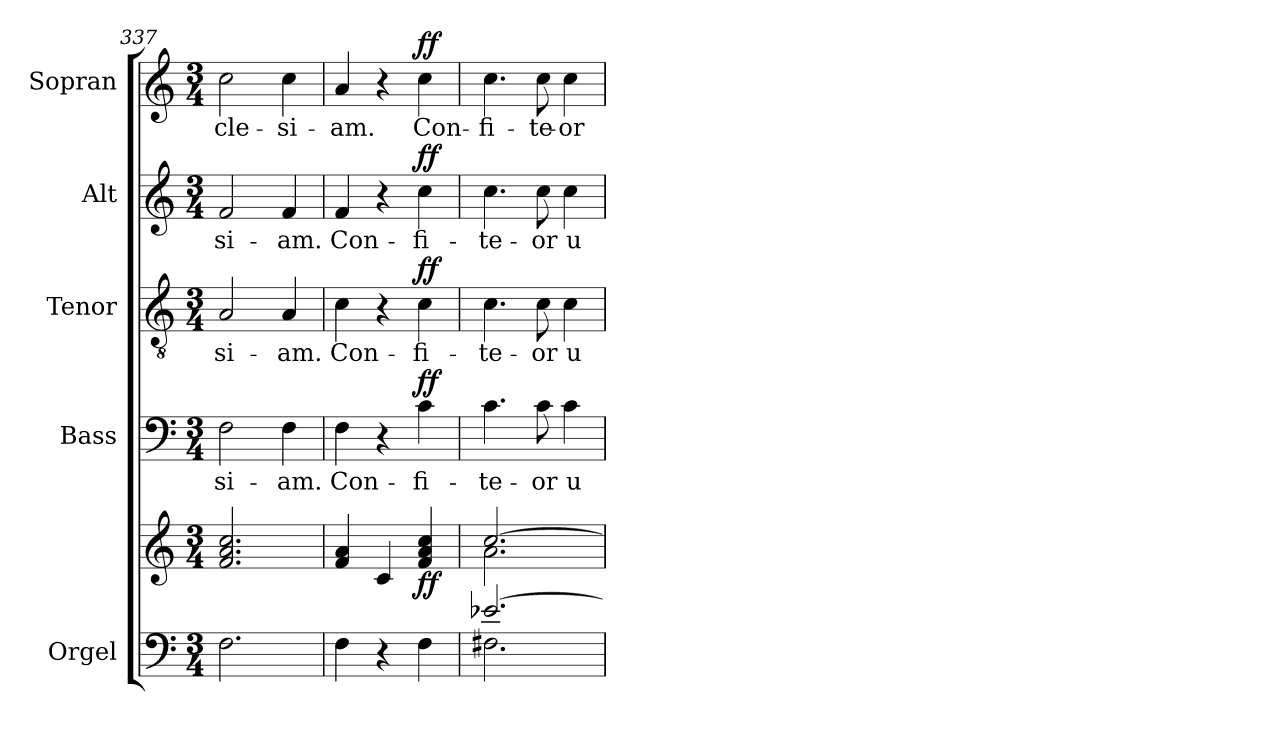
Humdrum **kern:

**kern	**kern	**dynam	**kern	**text	**dynam	**kern	**text	**dynam	**kern	**text	**dynam	**kern	**text	**dynam
*part5	*part5	*part5	*part4	*part4	*part4	*part3	*part3	*part3	*part2	*part2	*part2	*part1	*part1	*part1
*staff6	*staff5	*staff5/6	*staff4	*staff4	*staff4	*staff3	*staff3	*staff3	*staff2	*staff2	*staff2	*staff1	*staff1	*staff1
*I"Orgel	*	*	*I"Bass	*	*	*I"Tenor	*	*	*I"Alt	*	*	*I"Sopran	*	*
*I'Org.	*	*	*I'B.	*	*	*I'T.	*	*	*I'A.	*	*	*I'S.	*	*
*clefF4	*clefG2	*	*clefF4	*	*	*clefGv2	*	*	*clefG2	*	*	*clefG2	*	*
*k[]	*k[]	*	*k[]	*	*	*k[]	*	*	*k[]	*	*	*k[]	*	*
*C:	*C:	*	*C:	*	*	*C:	*	*	*C:	*	*	*C:	*	*
*M3/4	*M3/4	*	*M3/4	*	*	*M3/4	*	*	*M3/4	*	*	*M3/4	*	*
=337	=337	=337	=337	=337	=337	=337	=337	=337	=337	=337	=337	=337	=337	=337
!	!	!	!	!LO:LY:b	!	!	!LO:LY:b	!	!	!LO:LY:b	!	!	!LO:LY:b	!
2.F\	2.f/ 2.a/ 2.cc/	.	2F\	-si-	.	2A/	-si-	.	2f/	-si-	.	2cc\	-cle-	.
!	!	!	!	!LO:LY:b	!	!	!LO:LY:b	!	!	!LO:LY:b	!	!	!LO:LY:b	!
.	.	.	4F\	-am.	.	4A/	-am.	.	4f/	-am.	.	4cc\	-si-	.
=338	=338	=338	=338	=338	=338	=338	=338	=338	=338	=338	=338	=338	=338	=338
!	!	!	!	!LO:LY:b	!	!	!LO:LY:b	!	!	!LO:LY:b	!	!	!LO:LY:b	!
4F\	4f/ 4a/	.	4F\	Con-	.	4c\	Con-	.	4f/	Con-	.	4a/	-am.	.
4r	4c/	.	4r	.	.	4r	.	.	4r	.	.	4r	.	.
!	!	!LO:DY:b	!	!LO:LY:b	!LO:DY:a	!	!LO:LY:b	!LO:DY:a	!	!LO:LY:b	!LO:DY:a	!	!LO:LY:b	!LO:DY:a
4F\	4f/ 4a/ 4cc/	ff	4c\	-fi-	ff	4c\	-fi-	ff	4cc\	-fi-	ff	4cc\	Con-	ff
=339	=339	=339	=339	=339	=339	=339	=339	=339	=339	=339	=339	=339	=339	=339
*^	*^	*	*	*	*	*	*	*	*	*	*	*	*	*
!	!	!	!	!	!	!LO:LY:b	!	!	!LO:LY:b	!	!	!LO:LY:b	!	!	!LO:LY:b	!
[>2.e-X/	2.F#X\	[>2.cc/	2.a\	.	4.c\	-te-	.	4.c\	-te-	.	4.cc\	-te-	.	4.cc\	-fi-	.
!	!	!	!	!	!	!LO:LY:b	!	!	!LO:LY:b	!	!	!LO:LY:b	!	!	!LO:LY:b	!
.	.	.	.	.	8c\	-or	.	8c\	-or	.	8cc\	-or	.	8cc\	-te-	.
!	!	!	!	!	!	!LO:LY:b	!	!	!LO:LY:b	!	!	!LO:LY:b	!	!	!LO:LY:b	!
.	.	.	.	.	4c\	u-	.	4c\	u-	.	4cc\	u-	.	4cc\	-or	.
*v	*v	*	*	*	*	*	*	*	*	*	*	*	*	*	*	*
*	*v	*v	*	*	*	*	*	*	*	*	*	*	*	*	*
=	=	=	=	=	=	=	=	=	=	=	=	=	=	=
*-	*-	*-	*-	*-	*-	*-	*-	*-	*-	*-	*-	*-	*-	*-
